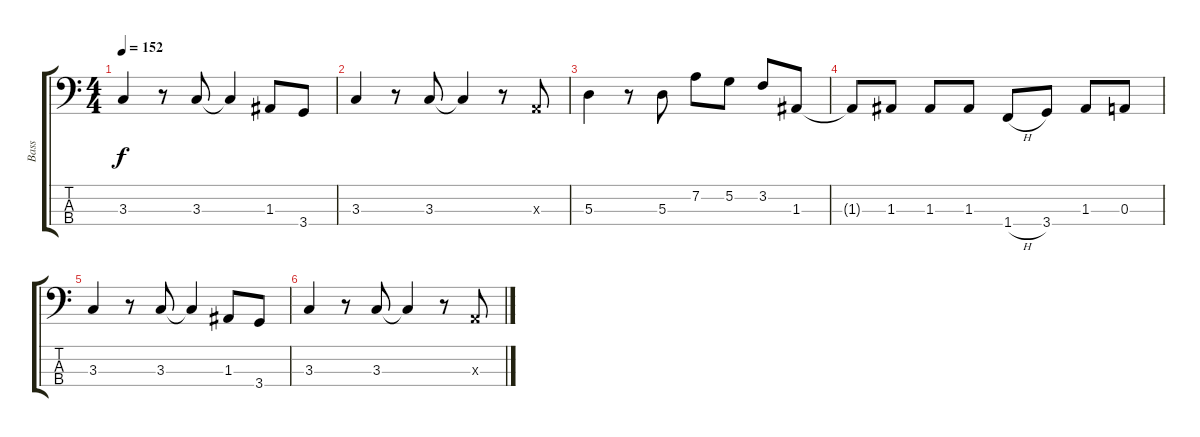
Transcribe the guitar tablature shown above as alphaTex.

\track ("Bass" "Bass") {instrument electricbassfinger}
\staff {score tabs}
\tuning (G2 D2 A1 E1) {hide}
\ts (4 4)
\tempo 152
\clef f4
\ks c
3.3.4{dy f} r.8 3.3.8 3.3{t}.4 1.3.8 3.4.8 |
3.3.4 r.8 3.3.8 3.3{t}.4 r.8 0.3{x}.8 |
5.3.4 r.8 5.3.8 7.2.8 5.2.8 3.2.8 1.3.8 |
1.3{t}.8 1.3.8 1.3.8 1.3.8 1.4{h}.8 3.4.8 1.3.8 0.3.8 |
3.3.4 r.8 3.3.8 3.3{t}.4 1.3.8 3.4.8 |
3.3.4 r.8 3.3.8 3.3{t}.4 r.8 0.3{x}.8
